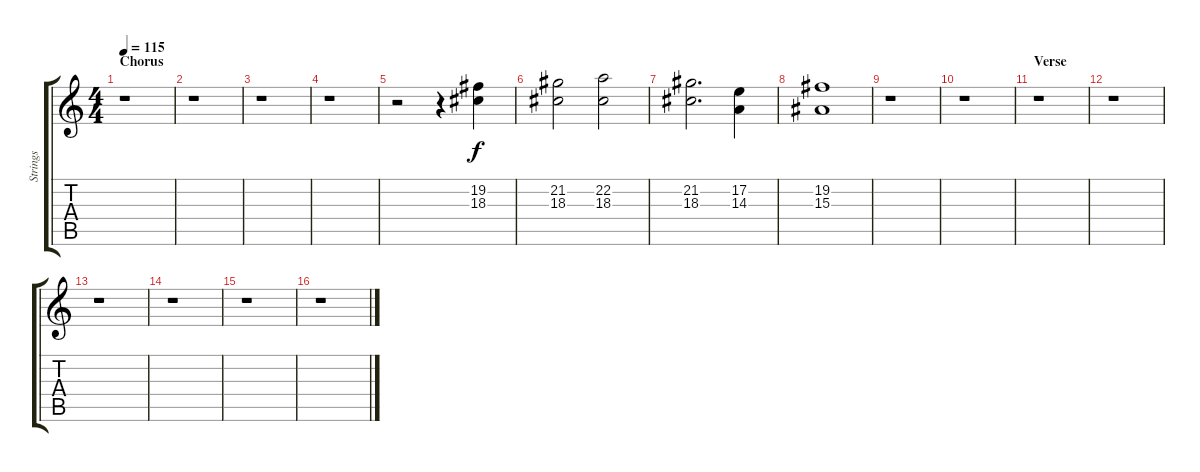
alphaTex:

\track ("Strings" "Strings") {instrument stringensemble1}
\staff {score tabs}
\tuning (E4 B3 G3 D3 A2 E2) {hide}
\ts (4 4)
\section ("" "Chorus")
\tempo 115
\clef g2
\ks c
r.1{dy f} |
r.1 |
r.1 |
r.1 |
r.2 r.4 (19.2 18.3).4 |
(21.2 18.3).2 (22.2 18.3).2 |
(21.2 18.3).2{d} (17.2 14.3).4 |
(19.2 15.3).1 |
r.1 |
r.1 |
\section ("" "Verse")
r.1 |
r.1 |
r.1 |
r.1 |
r.1 |
r.1
